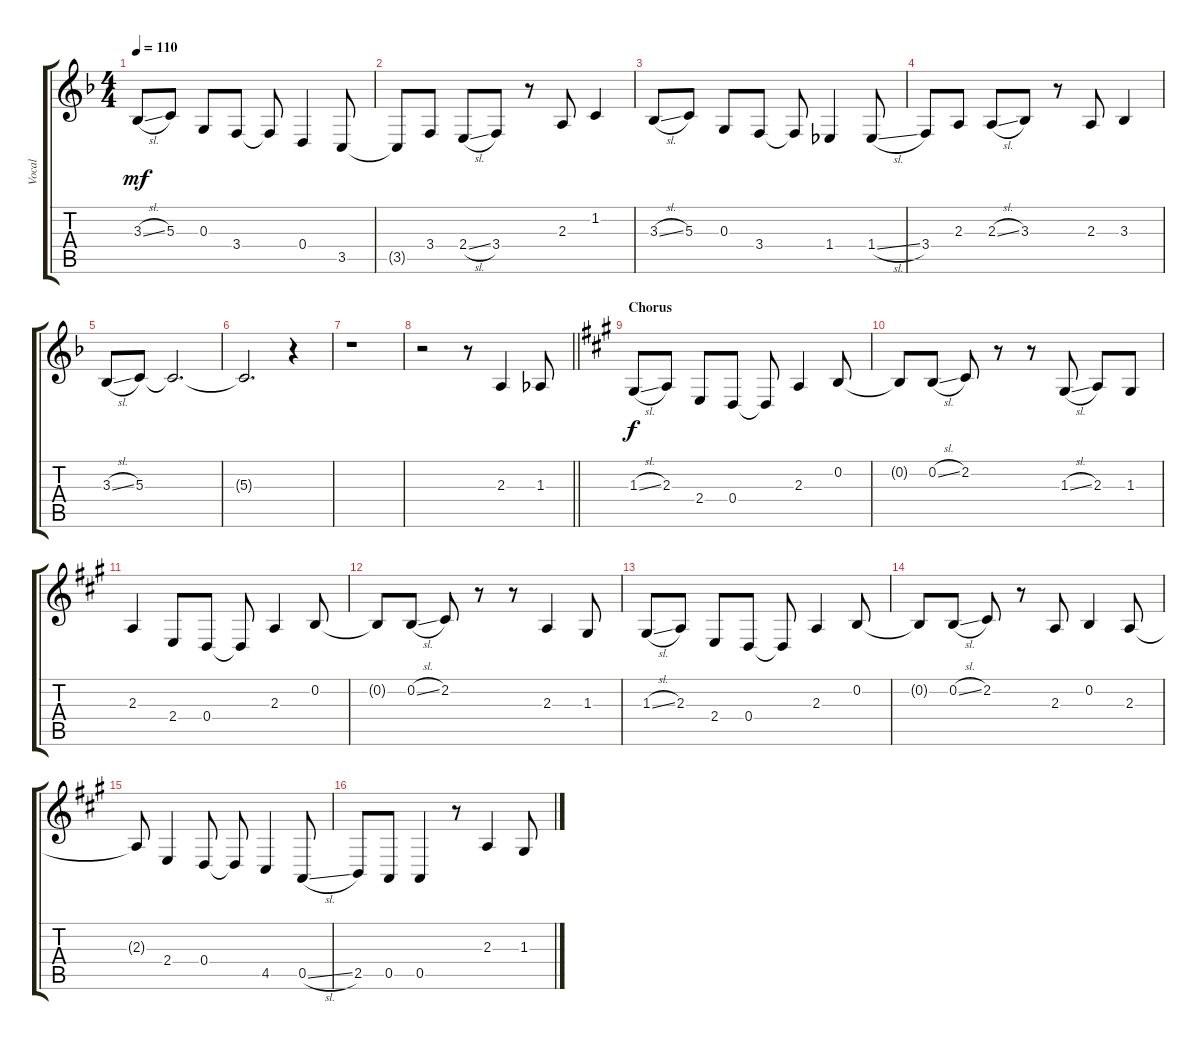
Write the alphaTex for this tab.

\track ("Vocal" "Vocal") {mute instrument tenorsax}
\staff {score tabs}
\tuning (E4 B3 G3 D3 A2 E2) {hide}
\ts (4 4)
\tempo 110
\clef g2
\ks f
3.3{sl}.8{dy mf} 5.3.8 0.3.8 3.4.8 3.4{t}.8 0.4.4 3.5.8 |
3.5{t}.8 3.4.8 2.4{sl}.8 3.4.8 r.8 2.3.8 1.2.4 |
3.3{sl}.8 5.3.8 0.3.8 3.4.8 3.4{t}.8 1.4.4 1.4{sl}.8 |
3.4.8 2.3.8 2.3{sl}.8 3.3.8 r.8 2.3.8 3.3.4 |
3.3{sl}.8 5.3.8 5.3{t}.2{d} |
5.3{t}.2{d} r.4 |
r.1 |
\barLineRight lightlight
r.2 r.8 2.3.4 1.3.8 |
\section ("" "Chorus")
\ks f#minor
1.3{sl}.8{dy f} 2.3.8 2.4.8 0.4.8 0.4{t}.8 2.3.4 0.2.8 |
0.2{t}.8 0.2{sl}.8 2.2.8 r.8 r.8 1.3{sl}.8 2.3.8 1.3.8 |
2.3.4 2.4.8 0.4.8 0.4{t}.8 2.3.4 0.2.8 |
0.2{t}.8 0.2{sl}.8 2.2.8 r.8 r.8 2.3.4 1.3.8 |
1.3{sl}.8 2.3.8 2.4.8 0.4.8 0.4{t}.8 2.3.4 0.2.8 |
0.2{t}.8 0.2{sl}.8 2.2.8 r.8 2.3.8 0.2.4 2.3.8 |
2.3{t}.8 2.4.4 0.4.8 0.4{t}.8 4.5.4 0.5{sl}.8 |
2.5.8 0.5.8 0.5.4 r.8 2.3.4 1.3.8
